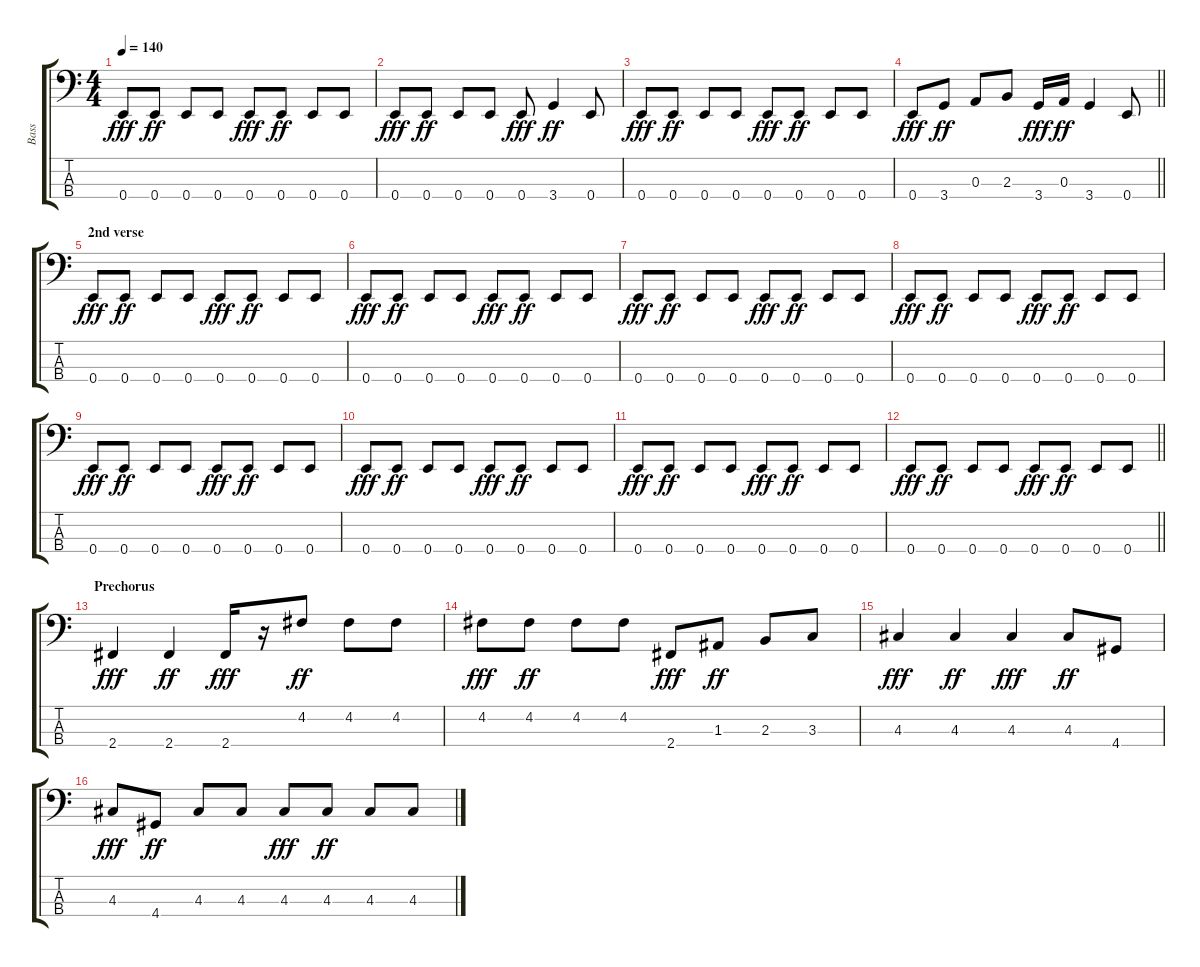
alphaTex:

\track ("Bass" "Bass") {instrument electricbassfinger}
\staff {score tabs}
\tuning (G2 D2 A1 E1) {hide}
\ts (4 4)
\tempo 140
\clef f4
\ks c
0.4.8{dy fff} 0.4.8{dy ff} 0.4.8 0.4.8 0.4.8{dy fff} 0.4.8{dy ff} 0.4.8 0.4.8 |
0.4.8{dy fff} 0.4.8{dy ff} 0.4.8 0.4.8 0.4.8{dy fff} 3.4.4{dy ff} 0.4.8 |
0.4.8{dy fff} 0.4.8{dy ff} 0.4.8 0.4.8 0.4.8{dy fff} 0.4.8{dy ff} 0.4.8 0.4.8 |
\barLineRight lightlight
0.4.8{dy fff} 3.4.8{dy ff} 0.3.8 2.3.8 3.4.16{dy fff} 0.3.16{dy ff} 3.4.4 0.4.8 |
\section ("" "2nd verse")
0.4.8{dy fff} 0.4.8{dy ff} 0.4.8 0.4.8 0.4.8{dy fff} 0.4.8{dy ff} 0.4.8 0.4.8 |
0.4.8{dy fff} 0.4.8{dy ff} 0.4.8 0.4.8 0.4.8{dy fff} 0.4.8{dy ff} 0.4.8 0.4.8 |
0.4.8{dy fff} 0.4.8{dy ff} 0.4.8 0.4.8 0.4.8{dy fff} 0.4.8{dy ff} 0.4.8 0.4.8 |
0.4.8{dy fff} 0.4.8{dy ff} 0.4.8 0.4.8 0.4.8{dy fff} 0.4.8{dy ff} 0.4.8 0.4.8 |
0.4.8{dy fff} 0.4.8{dy ff} 0.4.8 0.4.8 0.4.8{dy fff} 0.4.8{dy ff} 0.4.8 0.4.8 |
0.4.8{dy fff} 0.4.8{dy ff} 0.4.8 0.4.8 0.4.8{dy fff} 0.4.8{dy ff} 0.4.8 0.4.8 |
0.4.8{dy fff} 0.4.8{dy ff} 0.4.8 0.4.8 0.4.8{dy fff} 0.4.8{dy ff} 0.4.8 0.4.8 |
\barLineRight lightlight
0.4.8{dy fff} 0.4.8{dy ff} 0.4.8 0.4.8 0.4.8{dy fff} 0.4.8{dy ff} 0.4.8 0.4.8 |
\section ("" "Prechorus")
2.4.4{dy fff} 2.4.4{dy ff} 2.4.16{dy fff} r.16 4.2.8{dy ff} 4.2.8 4.2.8 |
4.2.8{dy fff} 4.2.8{dy ff} 4.2.8 4.2.8 2.4.8{dy fff} 1.3.8{dy ff} 2.3.8 3.3.8 |
4.3.4{dy fff} 4.3.4{dy ff} 4.3.4{dy fff} 4.3.8{dy ff} 4.4.8 |
4.3.8{dy fff} 4.4.8{dy ff} 4.3.8 4.3.8 4.3.8{dy fff} 4.3.8{dy ff} 4.3.8 4.3.8
